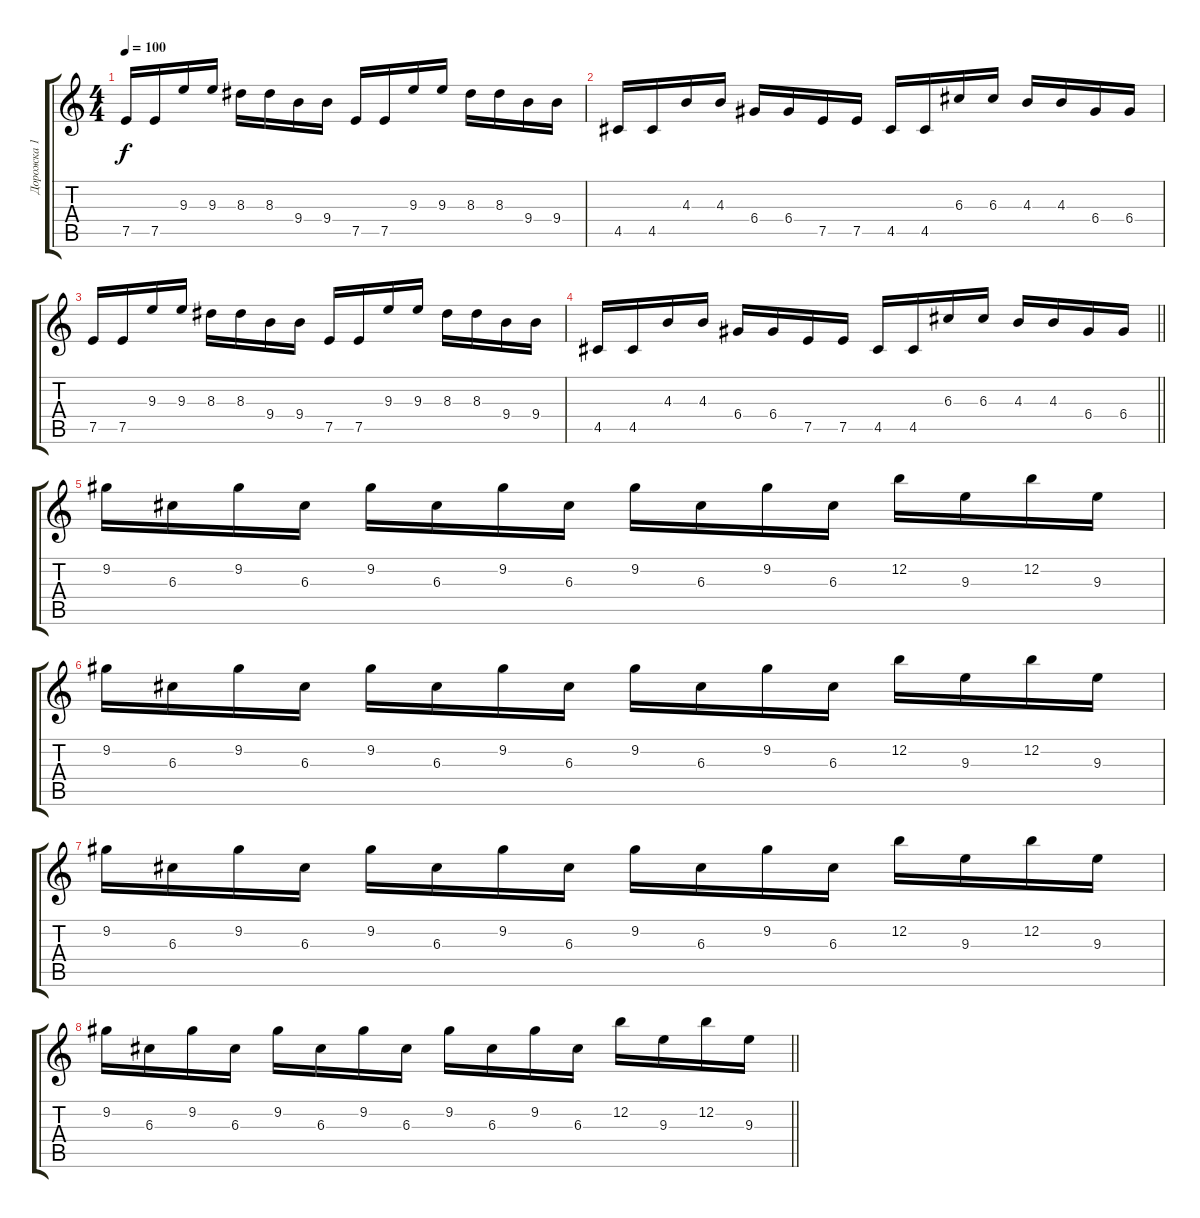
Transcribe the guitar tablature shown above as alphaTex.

\track ("Дорожка 1" "Дорожка 1") {instrument distortionguitar}
\staff {score tabs}
\tuning (E4 B3 G3 D3 A2 E2) {hide}
\ts (4 4)
\tempo 100
\clef g2
\ks c
7.5.16{dy f} 7.5.16 9.3.16 9.3.16 8.3.16 8.3.16 9.4.16 9.4.16 7.5.16 7.5.16 9.3.16 9.3.16 8.3.16 8.3.16 9.4.16 9.4.16 |
4.5.16 4.5.16 4.3.16 4.3.16 6.4.16 6.4.16 7.5.16 7.5.16 4.5.16 4.5.16 6.3.16 6.3.16 4.3.16 4.3.16 6.4.16 6.4.16 |
7.5.16 7.5.16 9.3.16 9.3.16 8.3.16 8.3.16 9.4.16 9.4.16 7.5.16 7.5.16 9.3.16 9.3.16 8.3.16 8.3.16 9.4.16 9.4.16 |
\barLineRight lightlight
4.5.16 4.5.16 4.3.16 4.3.16 6.4.16 6.4.16 7.5.16 7.5.16 4.5.16 4.5.16 6.3.16 6.3.16 4.3.16 4.3.16 6.4.16 6.4.16 |
9.2.16 6.3.16 9.2.16 6.3.16 9.2.16 6.3.16 9.2.16 6.3.16 9.2.16 6.3.16 9.2.16 6.3.16 12.2.16 9.3.16 12.2.16 9.3.16 |
9.2.16 6.3.16 9.2.16 6.3.16 9.2.16 6.3.16 9.2.16 6.3.16 9.2.16 6.3.16 9.2.16 6.3.16 12.2.16 9.3.16 12.2.16 9.3.16 |
9.2.16 6.3.16 9.2.16 6.3.16 9.2.16 6.3.16 9.2.16 6.3.16 9.2.16 6.3.16 9.2.16 6.3.16 12.2.16 9.3.16 12.2.16 9.3.16 |
\barLineRight lightlight
9.2.16 6.3.16 9.2.16 6.3.16 9.2.16 6.3.16 9.2.16 6.3.16 9.2.16 6.3.16 9.2.16 6.3.16 12.2.16 9.3.16 12.2.16 9.3.16
